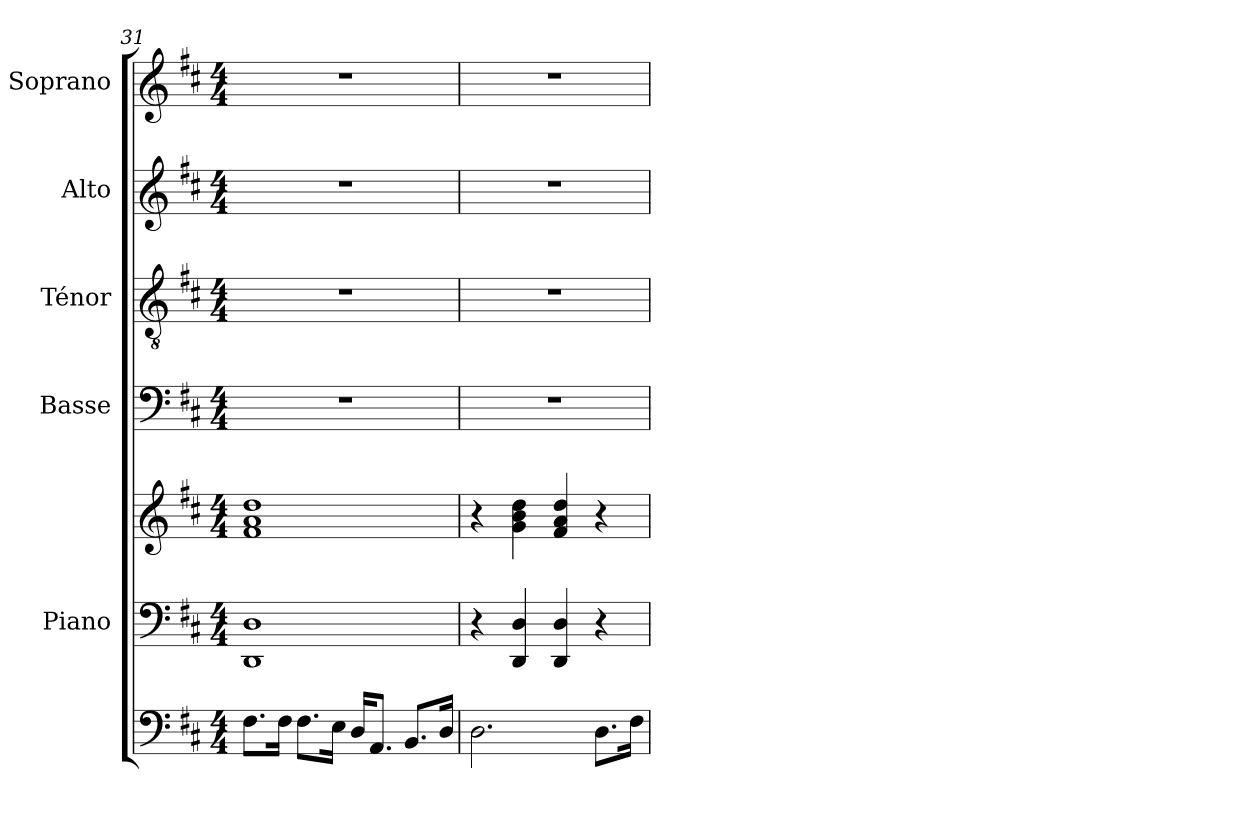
**kern	**kern	**kern	**kern	**kern	**kern	**kern
*part6	*part5	*part5	*part4	*part3	*part2	*part1
*staff7	*staff6	*staff5	*staff4	*staff3	*staff2	*staff1
*	*I"Piano	*	*I"Basse	*I"Ténor	*I"Alto	*I"Soprano
*	*I'Pno	*	*I'Ba.	*I'T	*I'A	*I'S
*clefF4	*clefF4	*clefG2	*clefF4	*clefGv2	*clefG2	*clefG2
*k[f#c#]	*k[f#c#]	*k[f#c#]	*k[f#c#]	*k[f#c#]	*k[f#c#]	*k[f#c#]
*D:	*D:	*D:	*D:	*D:	*D:	*D:
*M4/4	*M4/4	*M4/4	*M4/4	*M4/4	*M4/4	*M4/4
=31	=31	=31	=31	=31	=31	=31
8.F#\L	1DD 1D	1f# 1a 1dd	1r	1r	1r	1r
16F#\Jk	.	.	.	.	.	.
8.F#\L	.	.	.	.	.	.
16E\Jk	.	.	.	.	.	.
16D/KL	.	.	.	.	.	.
8.AA/J	.	.	.	.	.	.
8.BB/L	.	.	.	.	.	.
16D/Jk	.	.	.	.	.	.
=32	=32	=32	=32	=32	=32	=32
2.D\	4r	4r	1r	1r	1r	1r
.	4DD/ 4D/	4g\ 4b\ 4dd\	.	.	.	.
.	4DD/ 4D/	4f#/ 4a/ 4dd/	.	.	.	.
8.D\L	4r	4r	.	.	.	.
16F#\Jk	.	.	.	.	.	.
=	=	=	=	=	=	=
*-	*-	*-	*-	*-	*-	*-
